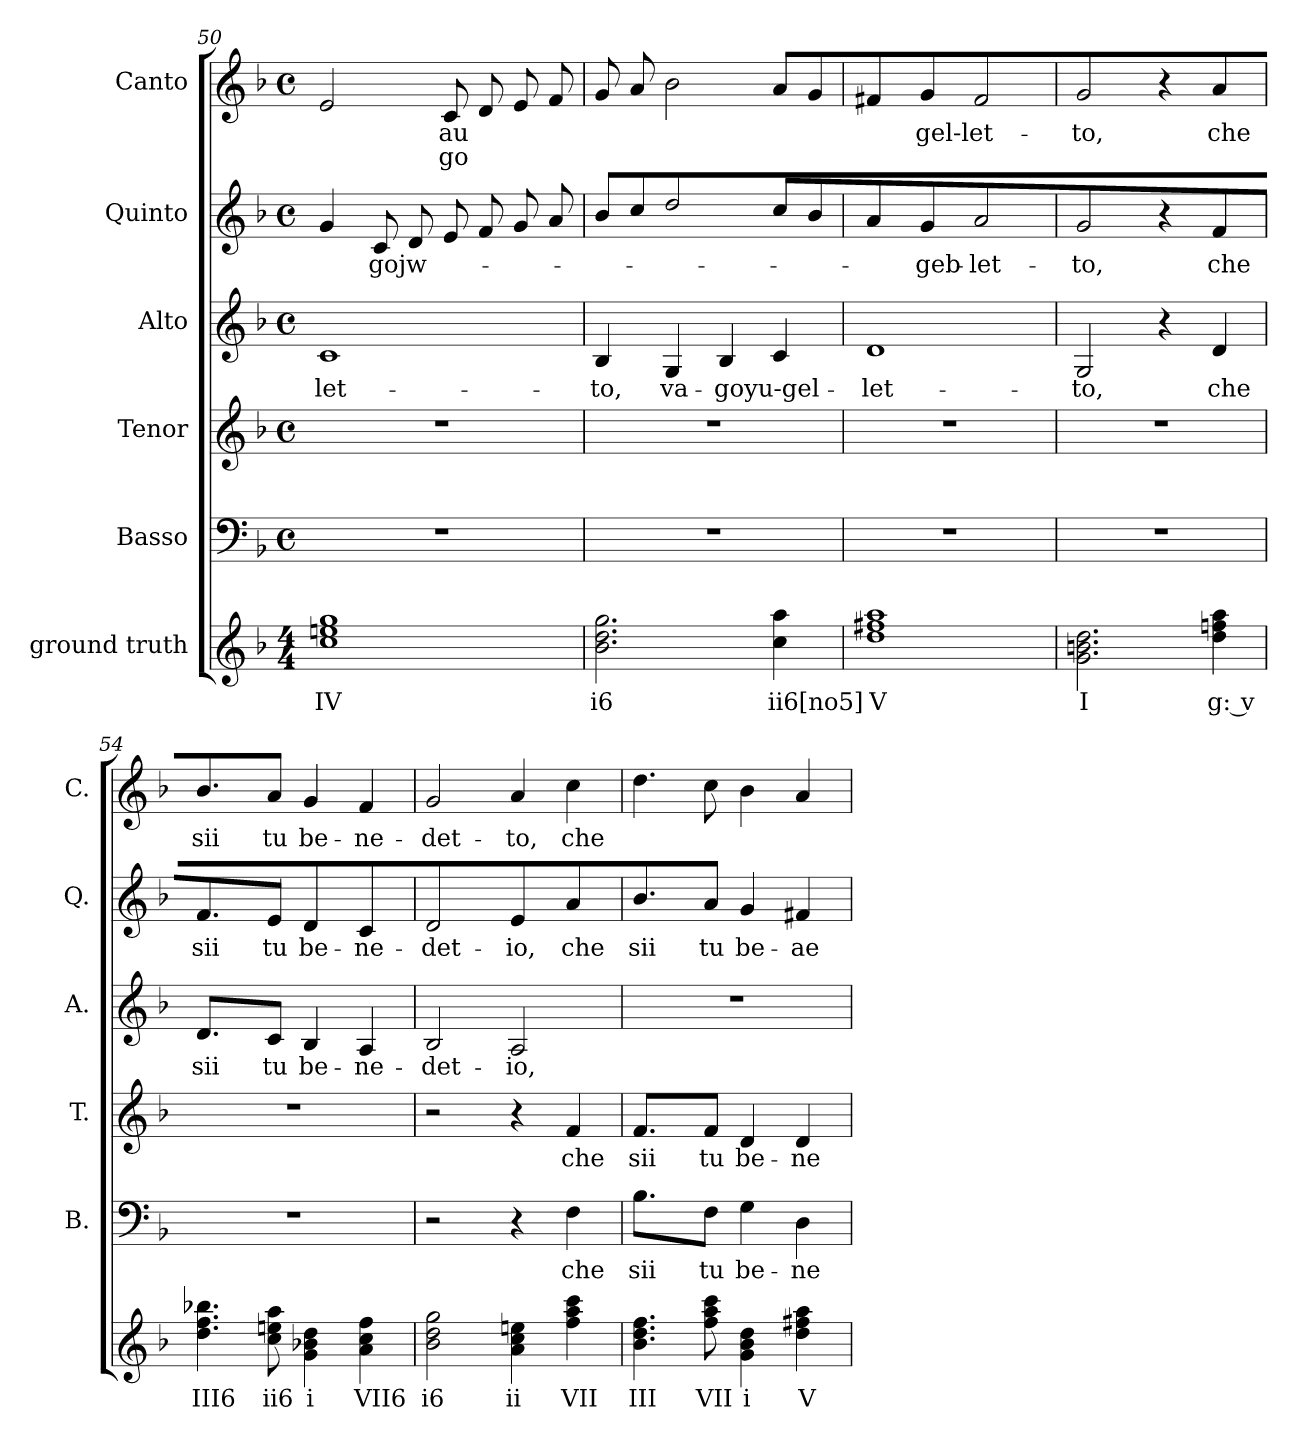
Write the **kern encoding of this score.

**kern	**text	**kern	**text	**kern	**text	**kern	**text	**kern	**text	**kern	**text	**text
*part6	*part6	*part5	*part5	*part4	*part4	*part3	*part3	*part2	*part2	*part1	*part1	*part1
*staff6	*staff6	*staff5	*staff5	*staff4	*staff4	*staff3	*staff3	*staff2	*staff2	*staff1	*staff1	*staff1
*I"ground truth	*	*I"Basso	*	*I"Tenor	*	*I"Alto	*	*I"Quinto	*	*I"Canto	*	*
*	*	*I'B.	*	*I'T.	*	*I'A.	*	*I'Q.	*	*I'C.	*	*
*	*	*clefF4	*	*clefG2	*	*clefG2	*	*clefG2	*	*clefG2	*	*
*k[b-]	*	*k[b-]	*	*k[b-]	*	*k[b-]	*	*k[b-]	*	*k[b-]	*	*
*	*	*F:	*	*F:	*	*F:	*	*F:	*	*F:	*	*
*M4/4	*	*M4/4	*	*M4/4	*	*M4/4	*	*M4/4	*	*M4/4	*	*
*	*	*met(c)	*	*met(c)	*	*met(c)	*	*met(c)	*	*met(c)	*	*
=50	=50	=50	=50	=50	=50	=50	=50	=50	=50	=50	=50	=50
1cc 1een 1gg	IV	1r	.	1r	.	1c	-let-	4g	.	2e	.	.
.	.	.	.	.	.	.	.	8cL	-gojw-	.	.	.
.	.	.	.	.	.	.	.	8d	.	.	.	.
.	.	.	.	.	.	.	.	8eL	.	8cL	-au	-go
.	.	.	.	.	.	.	.	8f	.	8d	.	.
.	.	.	.	.	.	.	.	8g	.	8e	.	.
.	.	.	.	.	.	.	.	8a	.	8f	.	.
!!LO:LB:g=z
=51	=51	=51	=51	=51	=51	=51	=51	=51	=51	=51	=51	=51
2.b- 2.dd 2.gg	i6	1r	.	1r	.	4B-	-to,	8b-L	.	8gL	.	.
.	.	.	.	.	.	.	.	8cc	.	8a	.	.
.	.	.	.	.	.	4G	-va-	2dd	.	2b-	.	.
.	.	.	.	.	.	4B-	-goyu-gel-	.	.	.	.	.
4cc 4aa	ii6[no5]	.	.	.	.	4c	.	8ccL	.	8aL	.	.
.	.	.	.	.	.	.	.	8b-	.	8g	.	.
=52	=52	=52	=52	=52	=52	=52	=52	=52	=52	=52	=52	=52
1dd 1ff#X 1aa	V	1r	.	1r	.	1d	-let-	4a	.	4f#	.	.
.	.	.	.	.	.	.	.	4g	-geb-	4g	-gel-let-	.
.	.	.	.	.	.	.	.	2a	-let-	2f#	.	.
=53	=53	=53	=53	=53	=53	=53	=53	=53	=53	=53	=53	=53
2.g 2.bn 2.dd	I	1r	.	1r	.	2G	-to,	2g	-to,	2g	-to,	.
.	.	.	.	.	.	4r	.	4r	.	4r	.	.
4dd 4ffn 4aa	g: v	.	.	.	.	4d	-che	4f	-che	4a	-che	.
=54	=54	=54	=54	=54	=54	=54	=54	=54	=54	=54	=54	=54
4.dd 4.ff 4.bb-X	III6	1r	.	1r	.	4.d	-sii	4.f	-sii	4.b-	-sii	.
8cc 8een 8aa	ii6	.	.	.	.	8cJ	-tu	8eJ	-tu	8aJ	-tu	.
4g 4b-X 4dd	i	.	.	.	.	4B-	-be-	4d	-be-	4g	-be-	.
4a 4cc 4ff	VII6	.	.	.	.	4A	-ne-	4c	-ne-	4f	-ne-	.
=55	=55	=55	=55	=55	=55	=55	=55	=55	=55	=55	=55	=55
2b- 2dd 2gg	i6	2r	.	2r	.	2B-	-det-	2d	-det-	2g	-det-	.
4a 4cc 4een	ii	4r	.	4r	.	2A	-io,	4e	-io,	4a	-to,	.
4ff 4aa 4ccc	VII	4F	-che	4f	-che	.	.	4a	-che	4cc	-che	.
=56	=56	=56	=56	=56	=56	=56	=56	=56	=56	=56	=56	=56
4.b- 4.dd 4.ff	III	4.B-	-sii	4.f	-sii	1r	.	4.b-	-sii	4.dd	.	.
8ff 8aa 8ccc	VII	8FJ	-tu	8fJ	-tu	.	.	8aJ	-tu	8cc	.	.
4g 4b- 4dd	i	4G	-be-	4d	-be-	.	.	4g	-be-	4b-	.	.
4dd 4ff#X 4aa	V	4D	-ne-	4d	-ne-	.	.	4f#	-ae-	4a	.	.
=	=	=	=	=	=	=	=	=	=	=	=	=
*-	*-	*-	*-	*-	*-	*-	*-	*-	*-	*-	*-	*-
